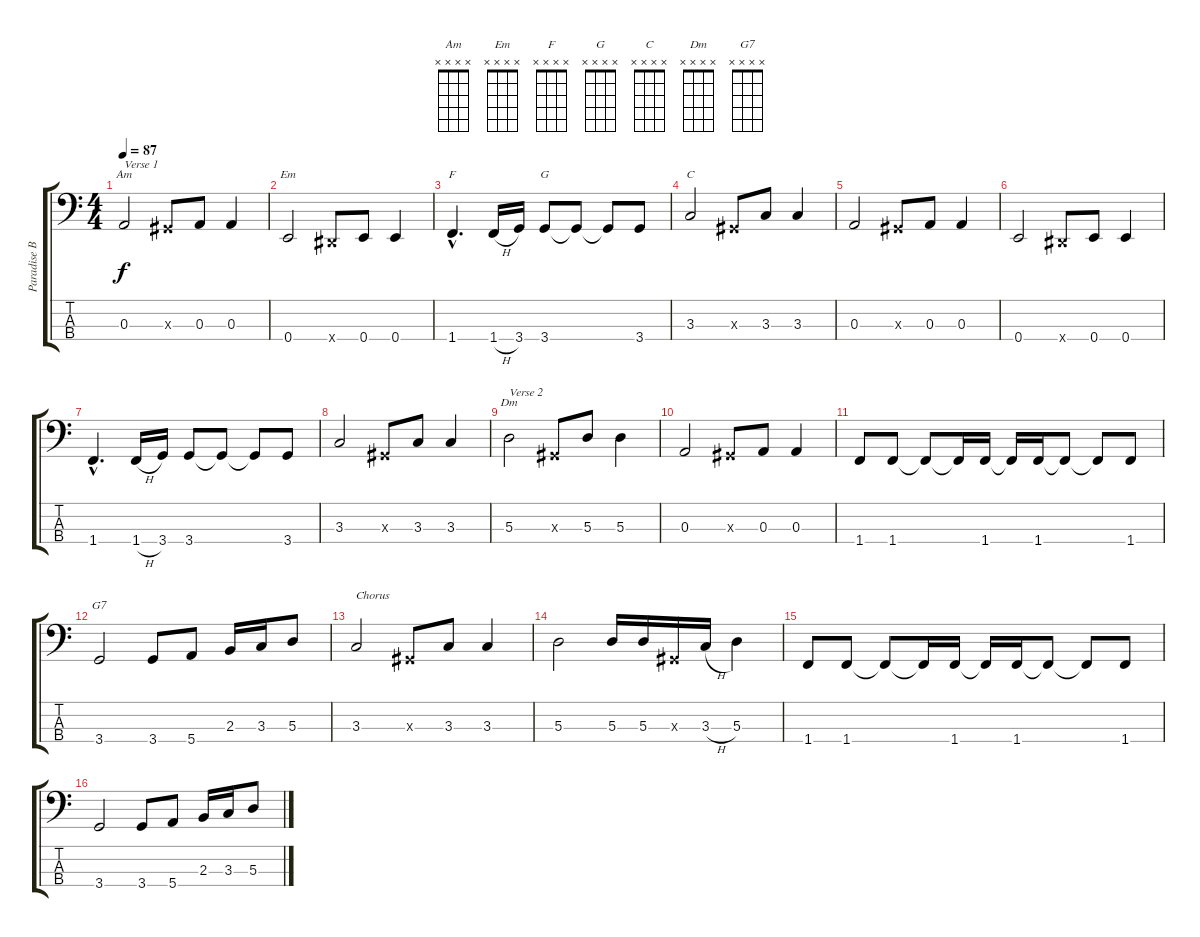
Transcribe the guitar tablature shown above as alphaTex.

\track ("Paradise Bass" "Paradise B") {instrument electricbassfinger}
\staff {score tabs}
\tuning (G2 D2 A1 E1) {hide}
\chord ("Am" x x x x)
\chord ("Em" x x x x)
\chord ("F" x x x x)
\chord ("G" x x x x)
\chord ("C" x x x x)
\chord ("Dm" x x x x)
\chord ("G7" x x x x)
\ts (4 4)
\tempo 87
\clef f4
\ks c
0.3.2{ch "Am" txt "Verse 1" dy f} -1.3{x}.8 0.3.8 0.3.4 |
0.4.2{ch "Em"} -1.4{x}.8 0.4.8 0.4.4 |
1.4{hac}.4{d ch "F"} 1.4{h}.16 3.4.16 3.4.8{ch "G"} 3.4{t}.8 3.4{t}.8 3.4.8 |
3.3.2{ch "C"} -1.3{x}.8 3.3.8 3.3.4 |
0.3.2 -1.3{x}.8 0.3.8 0.3.4 |
0.4.2 -1.4{x}.8 0.4.8 0.4.4 |
1.4{hac}.4{d} 1.4{h}.16 3.4.16 3.4.8 3.4{t}.8 3.4{t}.8 3.4.8 |
3.3.2 -1.3{x}.8 3.3.8 3.3.4 |
5.3.2{ch "Dm" txt "Verse 2"} -1.3{x}.8 5.3.8 5.3.4 |
0.3.2 -1.3{x}.8 0.3.8 0.3.4 |
1.4.8 1.4.8 1.4{t}.8 1.4{t}.16 1.4.16 1.4{t}.16 1.4.16 1.4{t}.8 1.4{t}.8 1.4.8 |
3.4.2{ch "G7"} 3.4.8 5.4.8 2.3.16 3.3.16 5.3.8 |
3.3.2{txt "Chorus"} -1.3{x}.8 3.3.8 3.3.4 |
5.3.2 5.3.16 5.3.16 -1.3{x}.16 3.3{h}.16 5.3.4 |
1.4.8 1.4.8 1.4{t}.8 1.4{t}.16 1.4.16 1.4{t}.16 1.4.16 1.4{t}.8 1.4{t}.8 1.4.8 |
3.4.2 3.4.8 5.4.8 2.3.16 3.3.16 5.3.8
